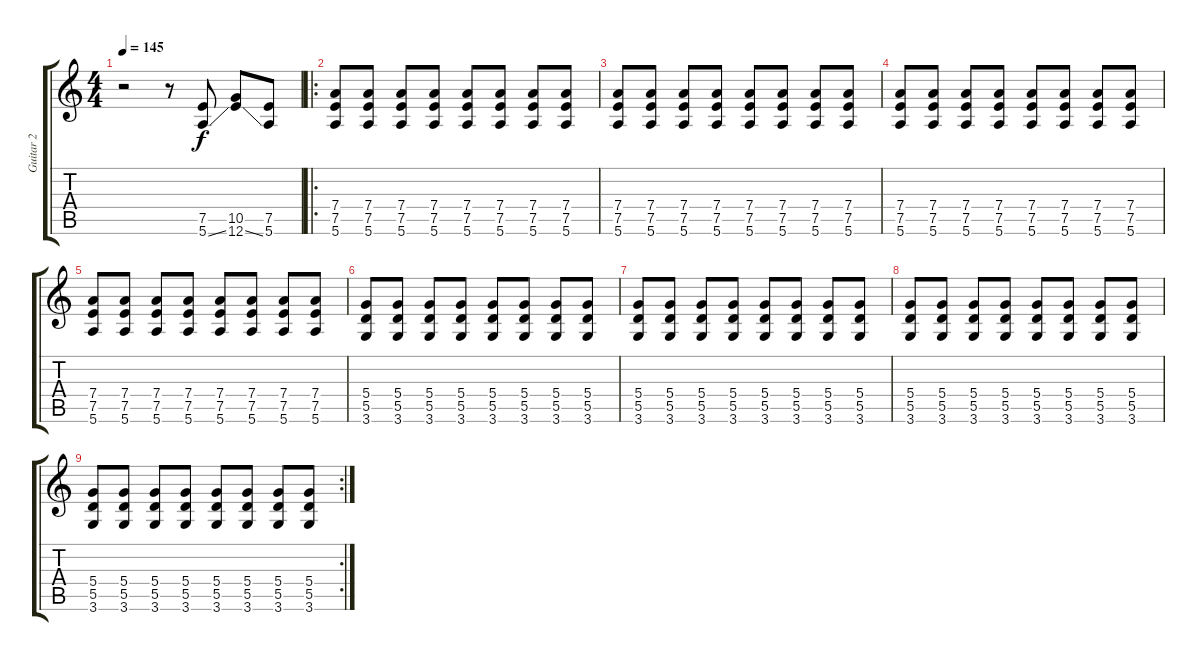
\track ("Guitar 2" "Guitar 2") {instrument distortionguitar}
\staff {score tabs}
\tuning (E4 B3 G3 D3 A2 E2) {hide}
\ts (4 4)
\tempo 145
\clef g2
\ks c
r.2{dy f} r.8 (7.5 5.6{ss}).8 (10.5 12.6{ss}).8 (7.5 5.6).8 |
\ro
(7.4 7.5 5.6).8 (7.4 7.5 5.6).8 (7.4 7.5 5.6).8 (7.4 7.5 5.6).8 (7.4 7.5 5.6).8 (7.4 7.5 5.6).8 (7.4 7.5 5.6).8 (7.4 7.5 5.6).8 |
(7.4 7.5 5.6).8 (7.4 7.5 5.6).8 (7.4 7.5 5.6).8 (7.4 7.5 5.6).8 (7.4 7.5 5.6).8 (7.4 7.5 5.6).8 (7.4 7.5 5.6).8 (7.4 7.5 5.6).8 |
(7.4 7.5 5.6).8 (7.4 7.5 5.6).8 (7.4 7.5 5.6).8 (7.4 7.5 5.6).8 (7.4 7.5 5.6).8 (7.4 7.5 5.6).8 (7.4 7.5 5.6).8 (7.4 7.5 5.6).8 |
(7.4 7.5 5.6).8 (7.4 7.5 5.6).8 (7.4 7.5 5.6).8 (7.4 7.5 5.6).8 (7.4 7.5 5.6).8 (7.4 7.5 5.6).8 (7.4 7.5 5.6).8 (7.4 7.5 5.6).8 |
(5.4 5.5 3.6).8 (5.4 5.5 3.6).8 (5.4 5.5 3.6).8 (5.4 5.5 3.6).8 (5.4 5.5 3.6).8 (5.4 5.5 3.6).8 (5.4 5.5 3.6).8 (5.4 5.5 3.6).8 |
(5.4 5.5 3.6).8 (5.4 5.5 3.6).8 (5.4 5.5 3.6).8 (5.4 5.5 3.6).8 (5.4 5.5 3.6).8 (5.4 5.5 3.6).8 (5.4 5.5 3.6).8 (5.4 5.5 3.6).8 |
(5.4 5.5 3.6).8 (5.4 5.5 3.6).8 (5.4 5.5 3.6).8 (5.4 5.5 3.6).8 (5.4 5.5 3.6).8 (5.4 5.5 3.6).8 (5.4 5.5 3.6).8 (5.4 5.5 3.6).8 |
\rc 2
(5.4 5.5 3.6).8 (5.4 5.5 3.6).8 (5.4 5.5 3.6).8 (5.4 5.5 3.6).8 (5.4 5.5 3.6).8 (5.4 5.5 3.6).8 (5.4 5.5 3.6).8 (5.4 5.5 3.6).8
